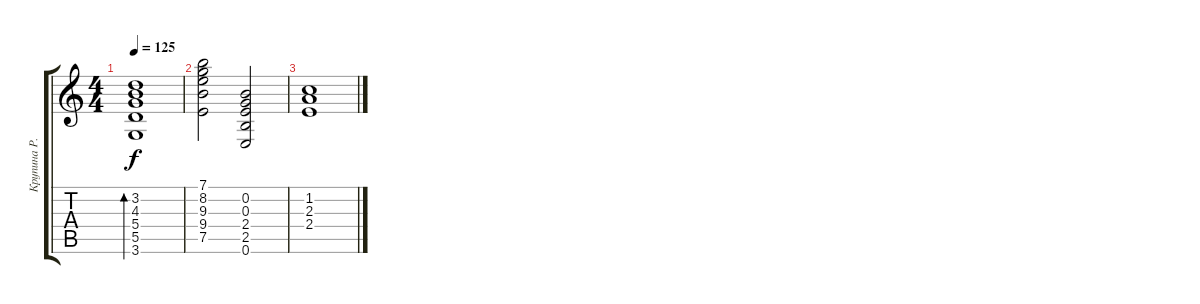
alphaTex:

\track ("Крупина Р.В." "Крупина Р.") {instrument acousticguitarsteel}
\staff {score tabs}
\tuning (E4 B3 G3 D3 A2 E2) {hide}
\ts (4 4)
\tempo 125
\clef g2
\ks c
(3.2 4.3 5.4 5.5 3.6).1{bd 240 dy f} |
(7.1 8.2 9.3 9.4 7.5).2 (0.2 0.3 2.4 2.5 0.6).2 |
(1.2 2.3 2.4).1
